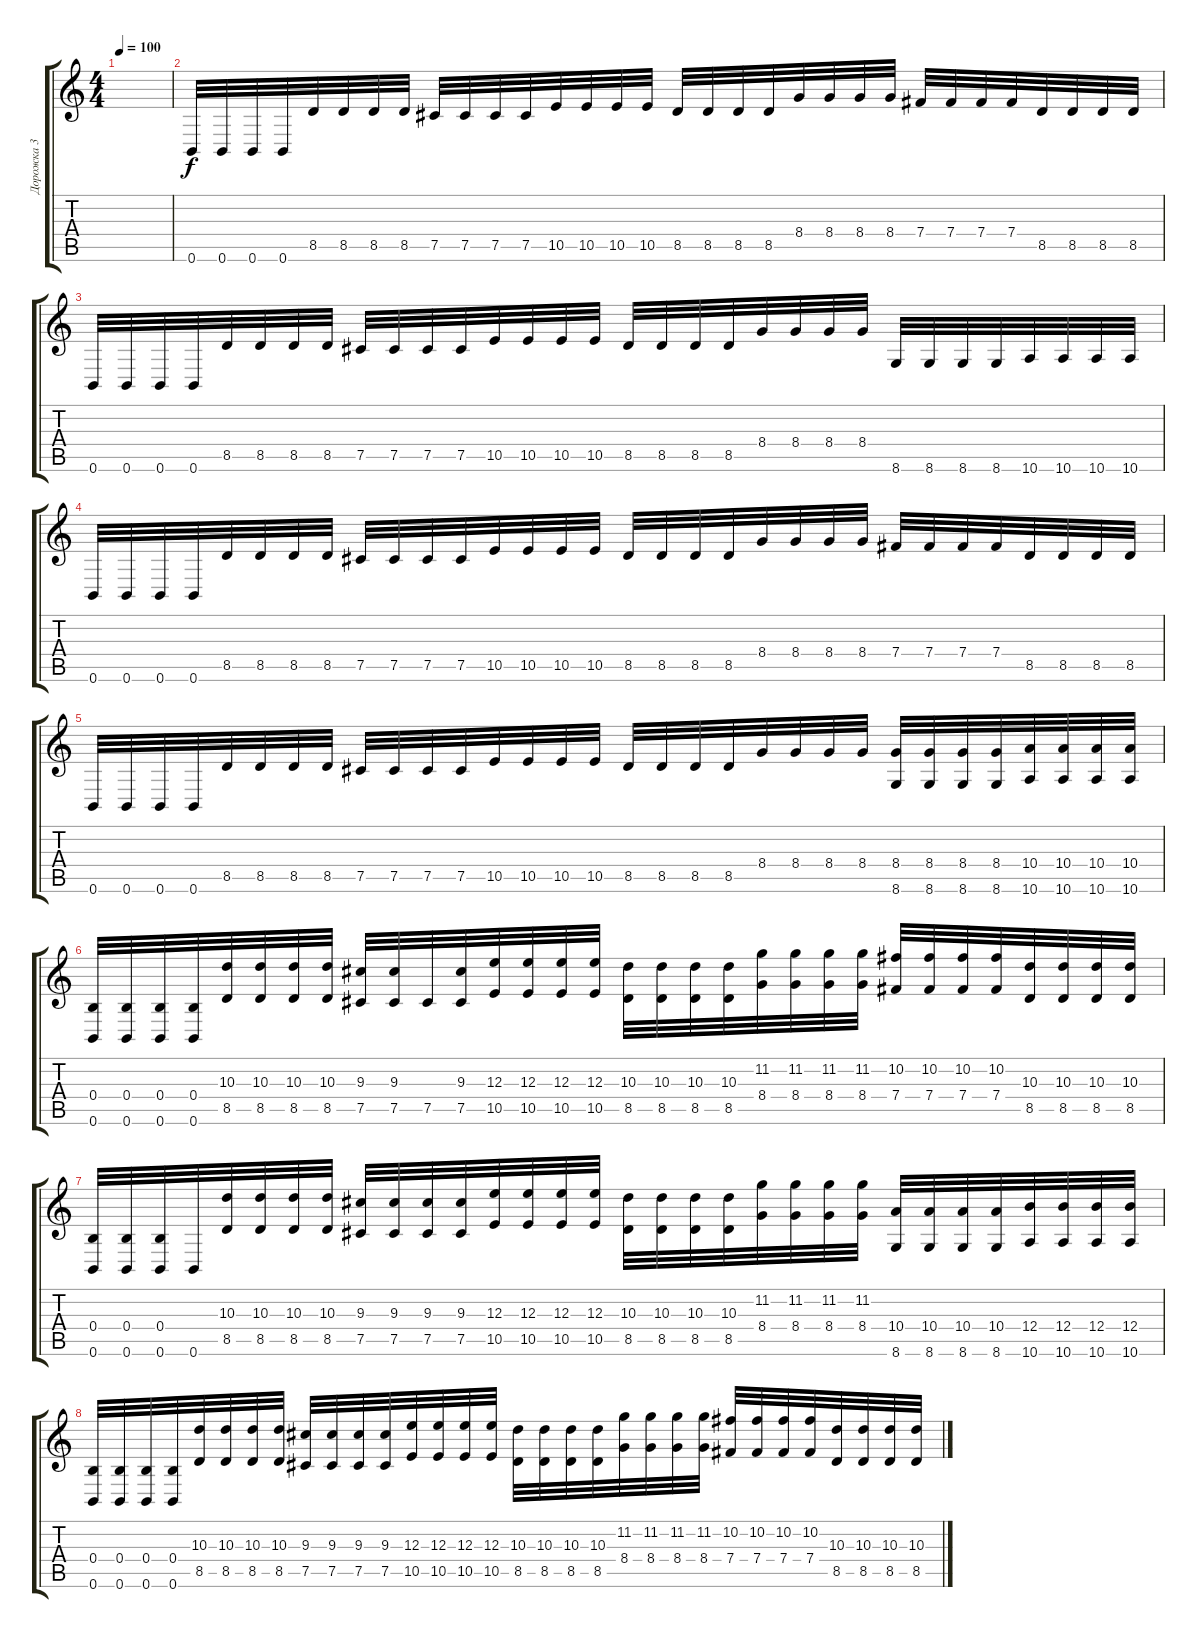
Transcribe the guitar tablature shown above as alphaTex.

\track ("Дорожка 3" "Дорожка 3") {instrument overdrivenguitar}
\staff {score tabs}
\tuning (Db4 Ab3 E3 B2 Gb2 B1) {hide}
\ts (4 4)
\tempo 100
\clef g2
\ks c
|
0.6.32 0.6.32 0.6.32 0.6.32 8.5.32 8.5.32 8.5.32 8.5.32 7.5.32 7.5.32 7.5.32 7.5.32 10.5.32 10.5.32 10.5.32 10.5.32 8.5.32 8.5.32 8.5.32 8.5.32 8.4.32 8.4.32 8.4.32 8.4.32 7.4.32 7.4.32 7.4.32 7.4.32 8.5.32 8.5.32 8.5.32 8.5.32 |
0.6.32 0.6.32 0.6.32 0.6.32 8.5.32 8.5.32 8.5.32 8.5.32 7.5.32 7.5.32 7.5.32 7.5.32 10.5.32 10.5.32 10.5.32 10.5.32 8.5.32 8.5.32 8.5.32 8.5.32 8.4.32 8.4.32 8.4.32 8.4.32 8.6.32 8.6.32 8.6.32 8.6.32 10.6.32 10.6.32 10.6.32 10.6.32 |
0.6.32 0.6.32 0.6.32 0.6.32 8.5.32 8.5.32 8.5.32 8.5.32 7.5.32 7.5.32 7.5.32 7.5.32 10.5.32 10.5.32 10.5.32 10.5.32 8.5.32 8.5.32 8.5.32 8.5.32 8.4.32 8.4.32 8.4.32 8.4.32 7.4.32 7.4.32 7.4.32 7.4.32 8.5.32 8.5.32 8.5.32 8.5.32 |
0.6.32 0.6.32 0.6.32 0.6.32 8.5.32 8.5.32 8.5.32 8.5.32 7.5.32 7.5.32 7.5.32 7.5.32 10.5.32 10.5.32 10.5.32 10.5.32 8.5.32 8.5.32 8.5.32 8.5.32 8.4.32 8.4.32 8.4.32 8.4.32 (8.4 8.6).32 (8.4 8.6).32 (8.4 8.6).32 (8.4 8.6).32 (10.4 10.6).32 (10.4 10.6).32 (10.4 10.6).32 (10.4 10.6).32 |
(0.4 0.6).32 (0.4 0.6).32 (0.4 0.6).32 (0.4 0.6).32 (10.3 8.5).32 (10.3 8.5).32 (10.3 8.5).32 (10.3 8.5).32 (9.3 7.5).32 (9.3 7.5).32 7.5.32 (9.3 7.5).32 (12.3 10.5).32 (12.3 10.5).32 (12.3 10.5).32 (12.3 10.5).32 (10.3 8.5).32 (10.3 8.5).32 (10.3 8.5).32 (10.3 8.5).32 (11.2 8.4).32 (11.2 8.4).32 (11.2 8.4).32 (11.2 8.4).32 (10.2 7.4).32 (10.2 7.4).32 (10.2 7.4).32 (10.2 7.4).32 (10.3 8.5).32 (10.3 8.5).32 (10.3 8.5).32 (10.3 8.5).32 |
(0.4 0.6).32 (0.4 0.6).32 (0.4 0.6).32 0.6.32 (10.3 8.5).32 (10.3 8.5).32 (10.3 8.5).32 (10.3 8.5).32 (9.3 7.5).32 (9.3 7.5).32 (9.3 7.5).32 (9.3 7.5).32 (12.3 10.5).32 (12.3 10.5).32 (12.3 10.5).32 (12.3 10.5).32 (10.3 8.5).32 (10.3 8.5).32 (10.3 8.5).32 (10.3 8.5).32 (11.2 8.4).32 (11.2 8.4).32 (11.2 8.4).32 (11.2 8.4).32 (10.4 8.6).32 (10.4 8.6).32 (10.4 8.6).32 (10.4 8.6).32 (12.4 10.6).32 (12.4 10.6).32 (12.4 10.6).32 (12.4 10.6).32 |
(0.4 0.6).32 (0.4 0.6).32 (0.4 0.6).32 (0.4 0.6).32 (10.3 8.5).32 (10.3 8.5).32 (10.3 8.5).32 (10.3 8.5).32 (9.3 7.5).32 (9.3 7.5).32 (9.3 7.5).32 (9.3 7.5).32 (12.3 10.5).32 (12.3 10.5).32 (12.3 10.5).32 (12.3 10.5).32 (10.3 8.5).32 (10.3 8.5).32 (10.3 8.5).32 (10.3 8.5).32 (11.2 8.4).32 (11.2 8.4).32 (11.2 8.4).32 (11.2 8.4).32 (10.2 7.4).32 (10.2 7.4).32 (10.2 7.4).32 (10.2 7.4).32 (10.3 8.5).32 (10.3 8.5).32 (10.3 8.5).32 (10.3 8.5).32
